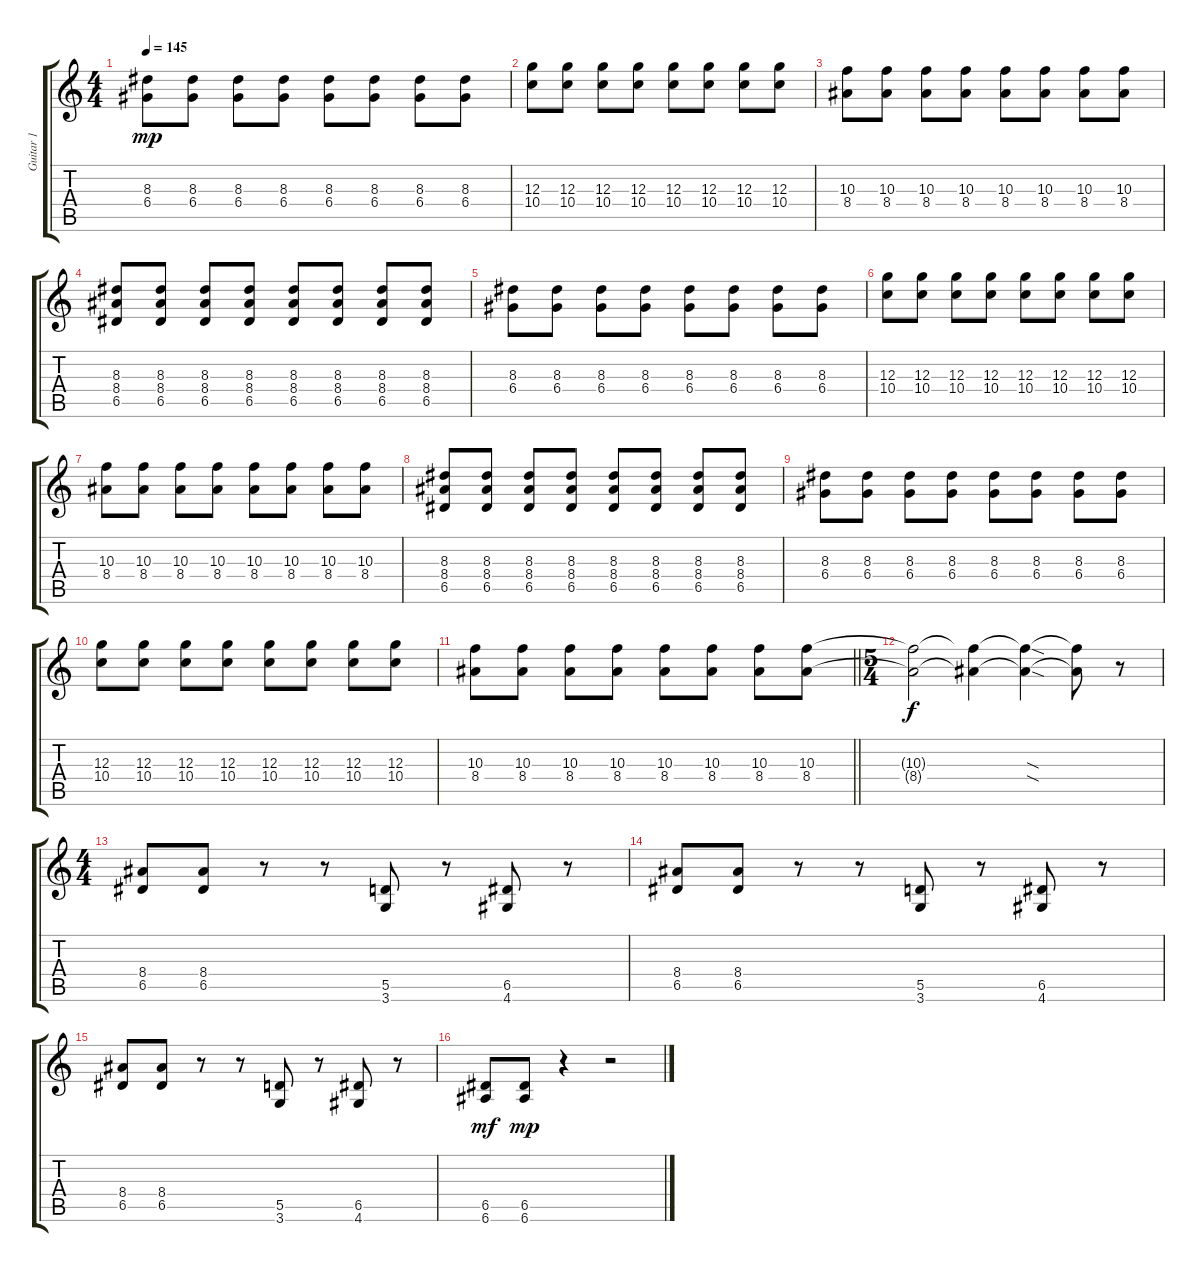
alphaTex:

\track ("Guitar 1" "Guitar 1") {instrument distortionguitar}
\staff {score tabs}
\tuning (E4 B3 G3 D3 A2 E2) {hide}
\ts (4 4)
\tempo 145
\clef g2
\ks c
(8.3 6.4).8{dy mp} (8.3 6.4).8 (8.3 6.4).8 (8.3 6.4).8 (8.3 6.4).8 (8.3 6.4).8 (8.3 6.4).8 (8.3 6.4).8 |
(12.3 10.4).8 (12.3 10.4).8 (12.3 10.4).8 (12.3 10.4).8 (12.3 10.4).8 (12.3 10.4).8 (12.3 10.4).8 (12.3 10.4).8 |
(10.3 8.4).8 (10.3 8.4).8 (10.3 8.4).8 (10.3 8.4).8 (10.3 8.4).8 (10.3 8.4).8 (10.3 8.4).8 (10.3 8.4).8 |
(8.3 8.4 6.5).8 (8.3 8.4 6.5).8 (8.3 8.4 6.5).8 (8.3 8.4 6.5).8 (8.3 8.4 6.5).8 (8.3 8.4 6.5).8 (8.3 8.4 6.5).8 (8.3 8.4 6.5).8 |
(8.3 6.4).8 (8.3 6.4).8 (8.3 6.4).8 (8.3 6.4).8 (8.3 6.4).8 (8.3 6.4).8 (8.3 6.4).8 (8.3 6.4).8 |
(12.3 10.4).8 (12.3 10.4).8 (12.3 10.4).8 (12.3 10.4).8 (12.3 10.4).8 (12.3 10.4).8 (12.3 10.4).8 (12.3 10.4).8 |
(10.3 8.4).8 (10.3 8.4).8 (10.3 8.4).8 (10.3 8.4).8 (10.3 8.4).8 (10.3 8.4).8 (10.3 8.4).8 (10.3 8.4).8 |
(8.3 8.4 6.5).8 (8.3 8.4 6.5).8 (8.3 8.4 6.5).8 (8.3 8.4 6.5).8 (8.3 8.4 6.5).8 (8.3 8.4 6.5).8 (8.3 8.4 6.5).8 (8.3 8.4 6.5).8 |
(8.3 6.4).8 (8.3 6.4).8 (8.3 6.4).8 (8.3 6.4).8 (8.3 6.4).8 (8.3 6.4).8 (8.3 6.4).8 (8.3 6.4).8 |
(12.3 10.4).8 (12.3 10.4).8 (12.3 10.4).8 (12.3 10.4).8 (12.3 10.4).8 (12.3 10.4).8 (12.3 10.4).8 (12.3 10.4).8 |
\barLineRight lightlight
(10.3 8.4).8 (10.3 8.4).8 (10.3 8.4).8 (10.3 8.4).8 (10.3 8.4).8 (10.3 8.4).8 (10.3 8.4).8 (10.3 8.4).8 |
\ts (5 4)
(10.3{t} 8.4{t}).2{dy f} (10.3{t} 8.4{t}).4 (10.3{sod t} 8.4{sod t}).4 (10.3{t} 8.4{t}).8 r.8 |
\ts (4 4)
(8.4 6.5).8 (8.4 6.5).8 r.8 r.8 (5.5 3.6).8 r.8 (6.5 4.6).8 r.8 |
(8.4 6.5).8 (8.4 6.5).8 r.8 r.8 (5.5 3.6).8 r.8 (6.5 4.6).8 r.8 |
(8.4 6.5).8 (8.4 6.5).8 r.8 r.8 (5.5 3.6).8 r.8 (6.5 4.6).8 r.8 |
(6.5 6.6).8{dy mf instrument guitarharmonics} (6.5 6.6).8{dy mp} r.4 r.2
